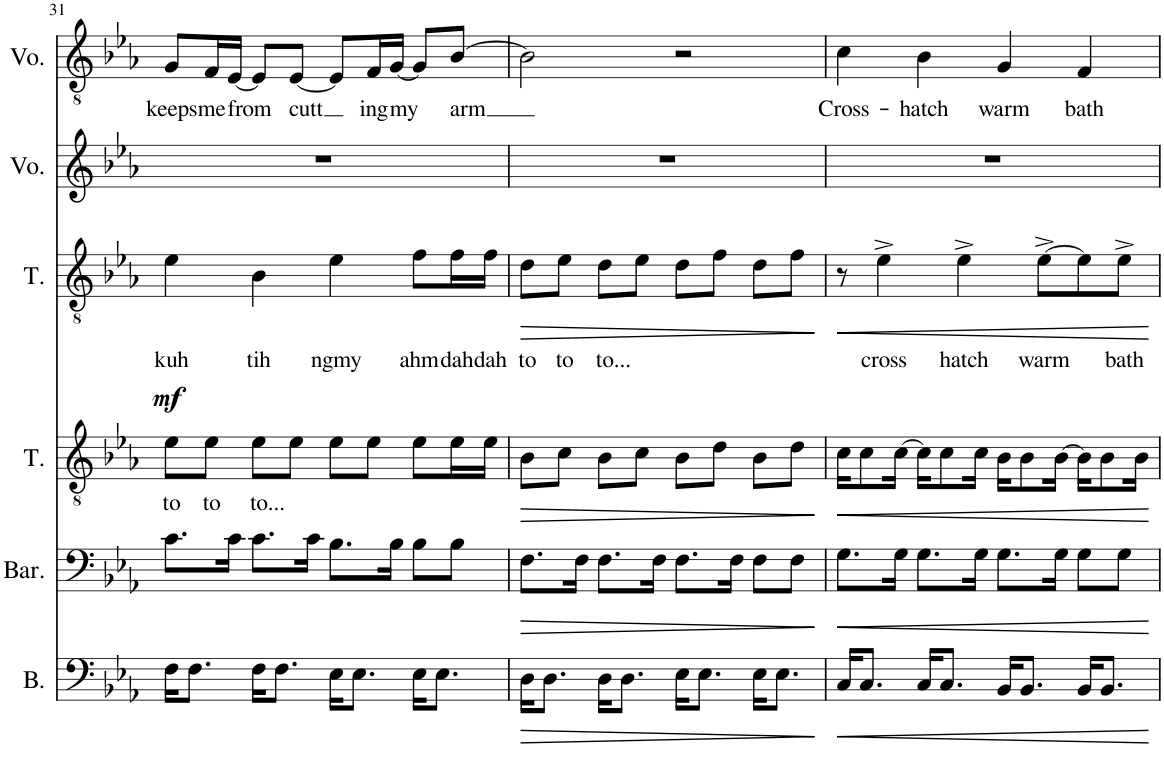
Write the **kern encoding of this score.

**kern	**dynam	**kern	**dynam	**kern	**text	**dynam	**kern	**text	**dynam	**kern	**kern	**text
*part6	*part6	*part5	*part5	*part4	*part4	*part4	*part3	*part3	*part3	*part2	*part1	*part1
*staff6	*staff6	*staff5	*staff5	*staff4	*staff4	*staff4	*staff3	*staff3	*staff3	*staff2	*staff1	*staff1
*I"Bass	*	*I"Baritone	*	*I"Tenor	*	*	*I"Tenor	*	*	*I"Voice	*I"Voice	*
*I'B.	*	*I'Bar.	*	*I'T.	*	*	*I'T.	*	*	*I'Vo.	*I'Vo.	*
!!LO:PB:g=z
*clefF4	*	*clefF4	*	*clefGv2	*	*	*clefGv2	*	*	*clefG2	*clefGv2	*
*k[b-e-a-]	*	*k[b-e-a-]	*	*k[b-e-a-]	*	*	*k[b-e-a-]	*	*	*k[b-e-a-]	*k[b-e-a-]	*
*M4/4	*	*M4/4	*	*M4/4	*	*	*M4/4	*	*	*M4/4	*M4/4	*
=31	=31	=31	=31	=31	=31	=31	=31	=31	=31	=31	=31	=31
!	!	!	!	!	!LO:LY:b	!LO:DY:a	!	!LO:LY:b	!	!	!	!LO:LY:b
16F\KL	.	8.c\L	.	8e-\L	to	mf	4e-\	kuh	.	1r	8G/L	keeps
8.F\J	.	.	.	.	.	.	.	.	.	.	.	.
!	!	!	!	!	!LO:LY:b	!	!	!	!	!	!	!LO:LY:b
.	.	.	.	8e-\J	to	.	.	.	.	.	16F/L	me
!	!	!	!	!	!	!	!	!	!	!	!	!LO:LY:b
.	.	16c\Jk	.	.	.	.	.	.	.	.	[16E-/JJ	from
!	!	!	!	!	!LO:LY:b	!	!	!LO:LY:b	!	!	!	!
16F\KL	.	8.c\L	.	8e-\L	to...	.	4B-\	tih	.	.	8E-/L]	.
8.F\J	.	.	.	.	.	.	.	.	.	.	.	.
!	!	!	!	!	!	!	!	!	!	!	!	!LO:LY:b
.	.	.	.	8e-\J	.	.	.	.	.	.	[8E-/J	-cutt
.	.	16c\Jk	.	.	.	.	.	.	.	.	.	.
!	!	!	!	!	!	!	!	!LO:LY:b	!	!	!	!
16E-\KL	.	8.B-\L	.	8e-\L	.	.	4e-\	ngmy	.	.	8E-/L]	.
8.E-\J	.	.	.	.	.	.	.	.	.	.	.	.
!	!	!	!	!	!	!	!	!	!	!	!	!LO:LY:b
.	.	.	.	8e-\J	.	.	.	.	.	.	16F/L	ing
!	!	!	!	!	!	!	!	!	!	!	!	!LO:LY:b
.	.	16B-\Jk	.	.	.	.	.	.	.	.	[16G/JJ	my
!	!	!	!	!	!	!	!	!LO:LY:b	!	!	!	!
16E-\KL	.	8B-\L	.	8e-\L	.	.	8f\L	ahm	.	.	8G/L]	.
8.E-\J	.	.	.	.	.	.	.	.	.	.	.	.
!	!	!	!	!	!	!	!	!LO:LY:b	!	!	!	!LO:LY:b
.	.	8B-\J	.	16e-\L	.	.	16f\L	dah	.	.	[8B-/J	arm
!	!	!	!	!	!	!	!	!LO:LY:b	!	!	!	!
.	.	.	.	16e-\JJ	.	.	16f\JJ	dah	.	.	.	.
=32	=32	=32	=32	=32	=32	=32	=32	=32	=32	=32	=32	=32
!	!LO:HP:b	!	!LO:HP:b	!	!	!LO:HP:b	!	!LO:LY:b	!LO:HP:b	!	!	!
16D\KL	>	8.F\L	>	8B-\L	.	>	8d\L	to	>	1r	2B-\]	.
8.D\J	.	.	.	.	.	.	.	.	.	.	.	.
!	!	!	!	!	!	!	!	!LO:LY:b	!	!	!	!
.	.	.	.	8c\J	.	.	8e-\J	to	.	.	.	.
.	.	16F\Jk	.	.	.	.	.	.	.	.	.	.
!	!	!	!	!	!	!	!	!LO:LY:b	!	!	!	!
16D\KL	.	8.F\L	.	8B-\L	.	.	8d\L	to...	.	.	.	.
8.D\J	.	.	.	.	.	.	.	.	.	.	.	.
.	.	.	.	8c\J	.	.	8e-\J	.	.	.	.	.
.	.	16F\Jk	.	.	.	.	.	.	.	.	.	.
16E-\KL	.	8.F\L	.	8B-\L	.	.	8d\L	.	.	.	2r	.
8.E-\J	.	.	.	.	.	.	.	.	.	.	.	.
.	.	.	.	8d\J	.	.	8f\J	.	.	.	.	.
.	.	16F\Jk	.	.	.	.	.	.	.	.	.	.
16E-\KL	.	8F\L	.	8B-\L	.	.	8d\L	.	.	.	.	.
8.E-\J	.	.	.	.	.	.	.	.	.	.	.	.
.	.	8F\J	.	8d\J	.	.	8f\J	.	.	.	.	.
.	]	.	]	.	.	]	.	.	]	.	.	.
=33	=33	=33	=33	=33	=33	=33	=33	=33	=33	=33	=33	=33
!	!LO:HP:b	!	!LO:HP:b	!	!	!LO:HP:b	!	!	!LO:HP:b	!	!	!LO:LY:b
16C/KL	<	8.G\L	<	16c\KL	.	<	8r	.	<	1r	4c\	Cross-
8.C/J	.	.	.	8c\	.	.	.	.	.	.	.	.
!	!	!	!	!	!	!	!	!LO:LY:b	!	!	!	!
.	.	.	.	.	.	.	4e-^\	cross	.	.	.	.
.	.	16G\Jk	.	[16c\Jk	.	.	.	.	.	.	.	.
!	!	!	!	!	!	!	!	!	!	!	!	!LO:LY:b
16C/KL	.	8.G\L	.	16c\KL]	.	.	.	.	.	.	4B-\	-hatch
8.C/J	.	.	.	8c\	.	.	.	.	.	.	.	.
!	!	!	!	!	!	!	!	!LO:LY:b	!	!	!	!
.	.	.	.	.	.	.	4e-^\	hatch	.	.	.	.
.	.	16G\Jk	.	16c\Jk	.	.	.	.	.	.	.	.
!	!	!	!	!	!	!	!	!	!	!	!	!LO:LY:b
16BB-/KL	.	8.G\L	.	16B-\KL	.	.	.	.	.	.	4G/	warm
8.BB-/J	.	.	.	8B-\	.	.	.	.	.	.	.	.
!	!	!	!	!	!	!	!	!LO:LY:b	!	!	!	!
.	.	.	.	.	.	.	[8e-^\L	warm	.	.	.	.
.	.	16G\Jk	.	[16B-\Jk	.	.	.	.	.	.	.	.
!	!	!	!	!	!	!	!	!	!	!	!	!LO:LY:b
16BB-/KL	.	8G\L	.	16B-\KL]	.	.	8e-\]	.	.	.	4F/	bath
8.BB-/J	.	.	.	8B-\	.	.	.	.	.	.	.	.
!	!	!	!	!	!	!	!	!LO:LY:b	!	!	!	!
.	.	8G\J	.	.	.	.	8e-^\J	bath	.	.	.	.
.	.	.	.	16B-\Jk	.	.	.	.	.	.	.	.
.	[	.	[	.	.	[	.	.	[	.	.	.
=	=	=	=	=	=	=	=	=	=	=	=	=
*-	*-	*-	*-	*-	*-	*-	*-	*-	*-	*-	*-	*-
